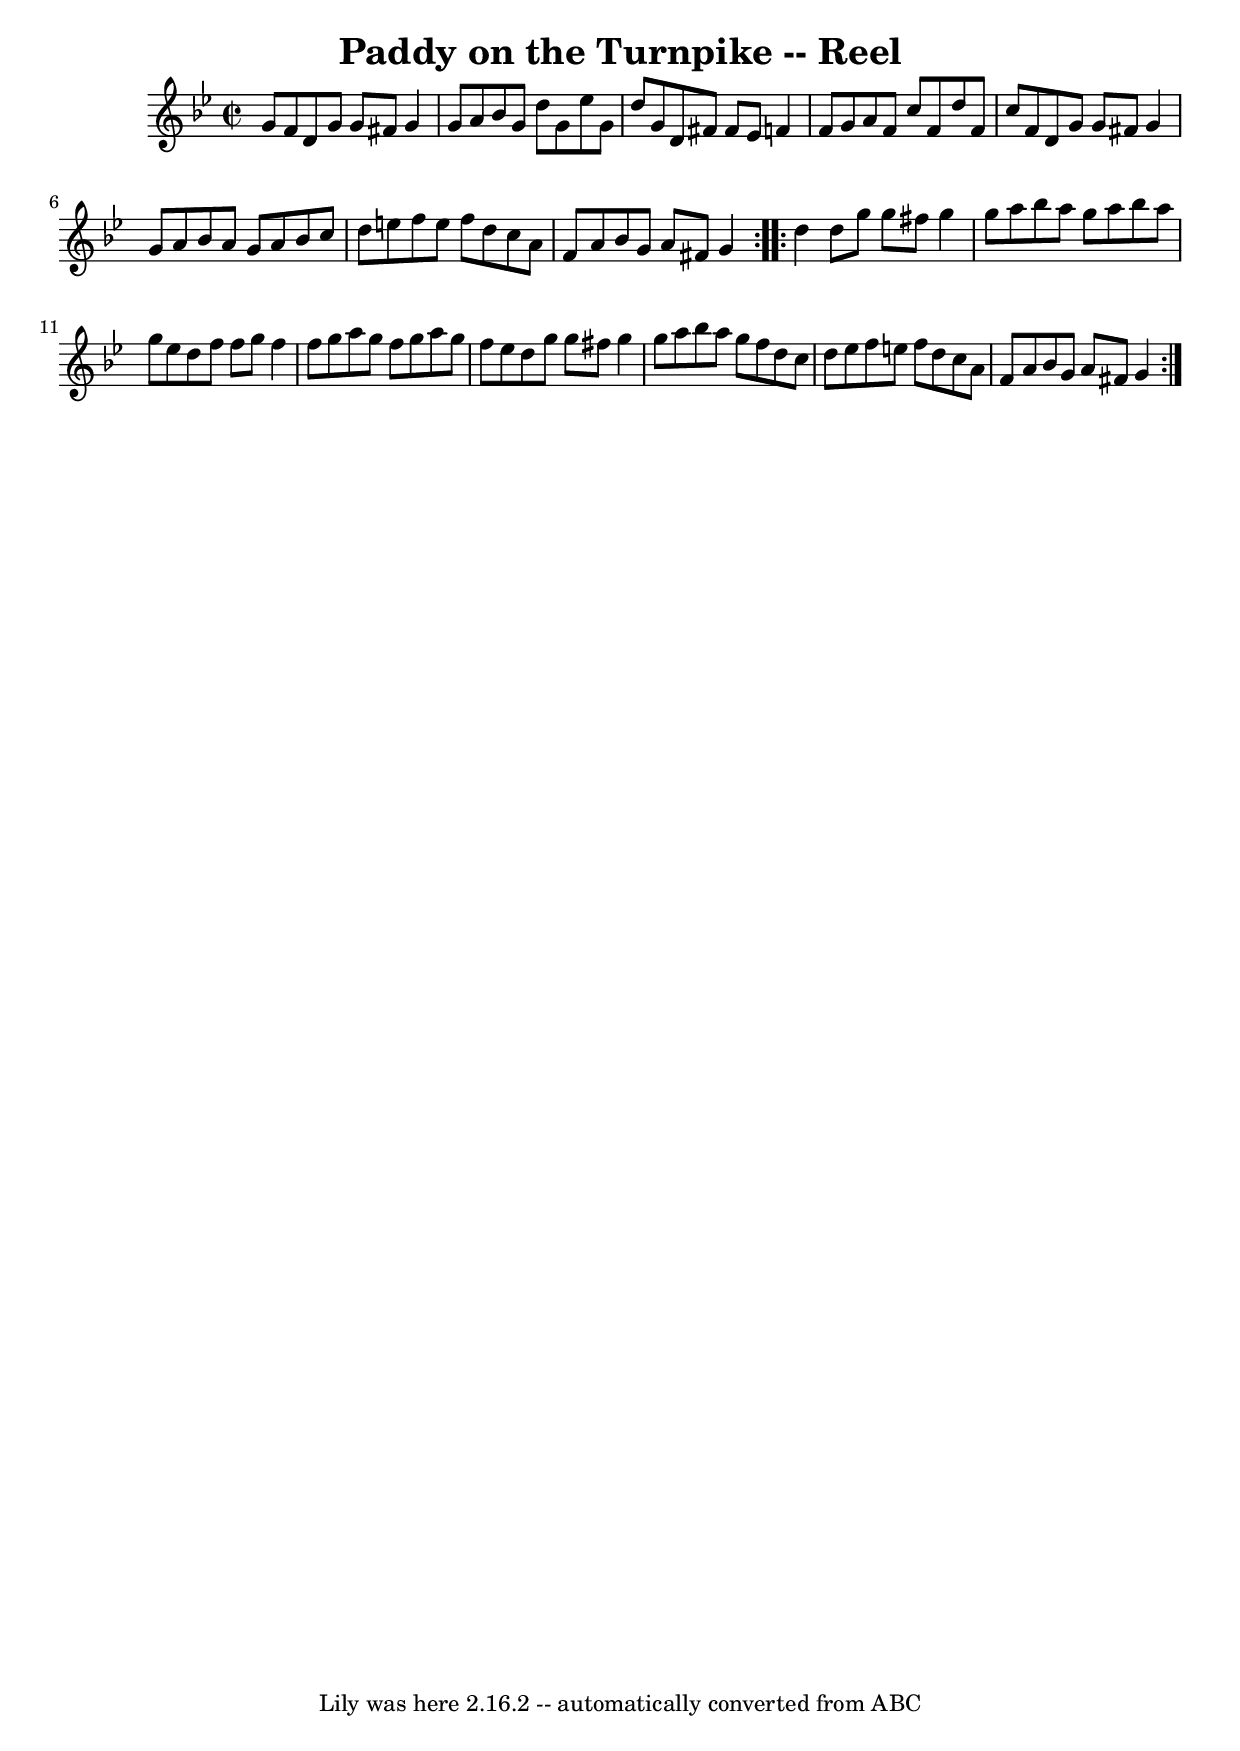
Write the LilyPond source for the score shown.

\version "2.16.2"
\include "Mammoth.ily"
\header {
  %% book = "Ryan's Mammoth Collection"
  crossRefNumber = "1"
  footnotes = "\\\\167"
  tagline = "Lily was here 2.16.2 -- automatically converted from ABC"
  title = "Paddy on the Turnpike -- Reel"

}
voicedefault =  {



  \repeat volta 2 {

    \override Staff.TimeSignature #'style = #'C
    \time 2/2 
    \key g \minor
    g'8 f'8  |
    d'8 g'8 g'8 fis'8  
    g'4 g'8 a'8    |
    bes'8 g'8 d''8 g'8 ees''8 g'8  
    d''8 g'8    |
    d'8 fis'8 fis'8 ees'8 f'!4 f'8    
    g'8    |
    a'8 f'8 c''8 f'8 d''8 f'8 c''8 f'8     |
    d'8 g'8 g'8 fis'8 g'4 g'8 a'8    |
    
    bes'8 a'8 g'8 a'8 bes'8 c''8 d''8 e''8    |
    f''8  
    e''8 f''8 d''8 c''8 a'8 f'8 a'8    |
    bes'8 g'8  
    a'8 fis'8 g'4  
  } 
  \repeat volta 2 {
    d''4  |
    d''8 g''8  
    g''8 fis''8 g''4 g''8 a''8    |
    bes''8 a''8 g''8   
    a''8 bes''8 a''8 g''8 ees''8    |
    d''8 f''8 f''8    
    g''8 f''4 f''8 g''8    |
    a''8 g''8 f''8 g''8 a''8 
    g''8 f''8 ees''8    |
    d''8 g''8 g''8 fis''8    
    g''4 g''8 a''8    |
    bes''8 a''8 g''8 f''8 d''8    
    c''8 d''8 ees''8    |
    f''8 e''8 f''8 d''8 c''8    
    a'8 f'8 a'8    |
    bes'8 g'8 a'8 fis'8 g'4  
  }   

}

\score{
  <<

    \context Staff="default"
    {
      \voicedefault 
      
    }

  >>
  \layout {
    
  }
  \midi {
  }

}
